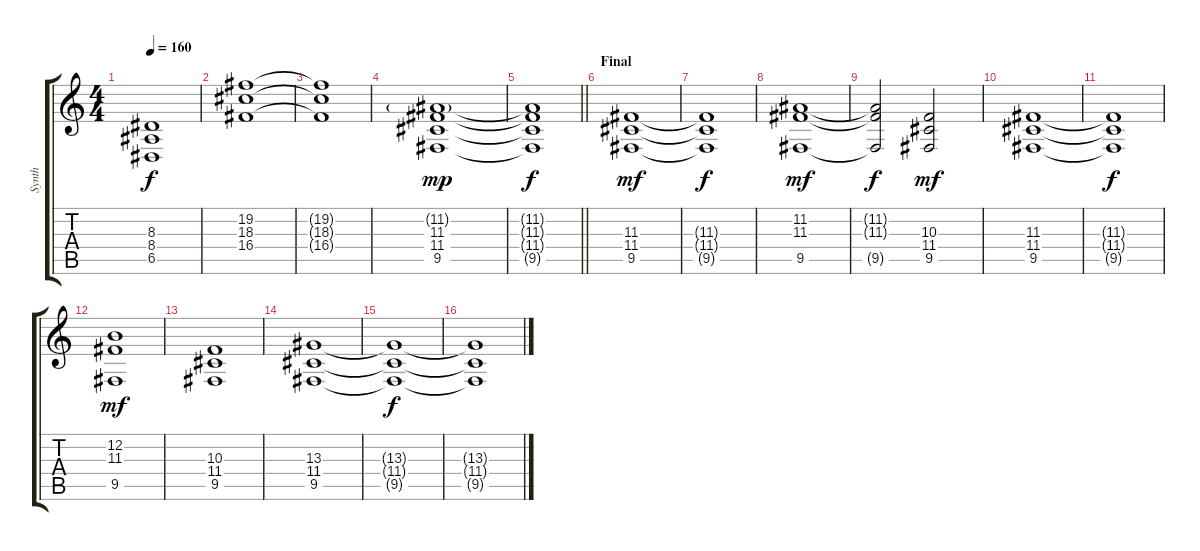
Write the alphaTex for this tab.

\track ("Synth" "Synth") {instrument stringensemble1}
\staff {score tabs}
\tuning (E4 B3 G3 D3 A2 E2) {hide}
\ts (4 4)
\tempo 160
\clef g2
\ks c
(8.3{t} 8.4{t} 6.5{t}).1{dy f} |
(19.2 18.3 16.4).1 |
(19.2{t} 18.3{t} 16.4{t}).1 |
(11.2{g} 11.3 11.4 9.5).1{dy mp} |
\barLineRight lightlight
(11.2{t} 11.3{t} 11.4{t} 9.5{t}).1{dy f} |
\section ("" "Final")
(11.3 11.4 9.5).1{dy mf} |
(11.3{t} 11.4{t} 9.5{t}).1{dy f} |
(11.2 11.3 9.5).1{dy mf} |
(11.2{t} 11.3{t} 9.5{t}).2{dy f} (10.3 11.4 9.5).2{dy mf} |
(11.3 11.4 9.5).1 |
(11.3{t} 11.4{t} 9.5{t}).1{dy f} |
(12.2 11.3 9.5).1{dy mf} |
(10.3 11.4 9.5).1 |
(13.3 11.4 9.5).1 |
(13.3{t} 11.4{t} 9.5{t}).1{dy f} |
(13.3{t} 11.4{t} 9.5{t}).1
